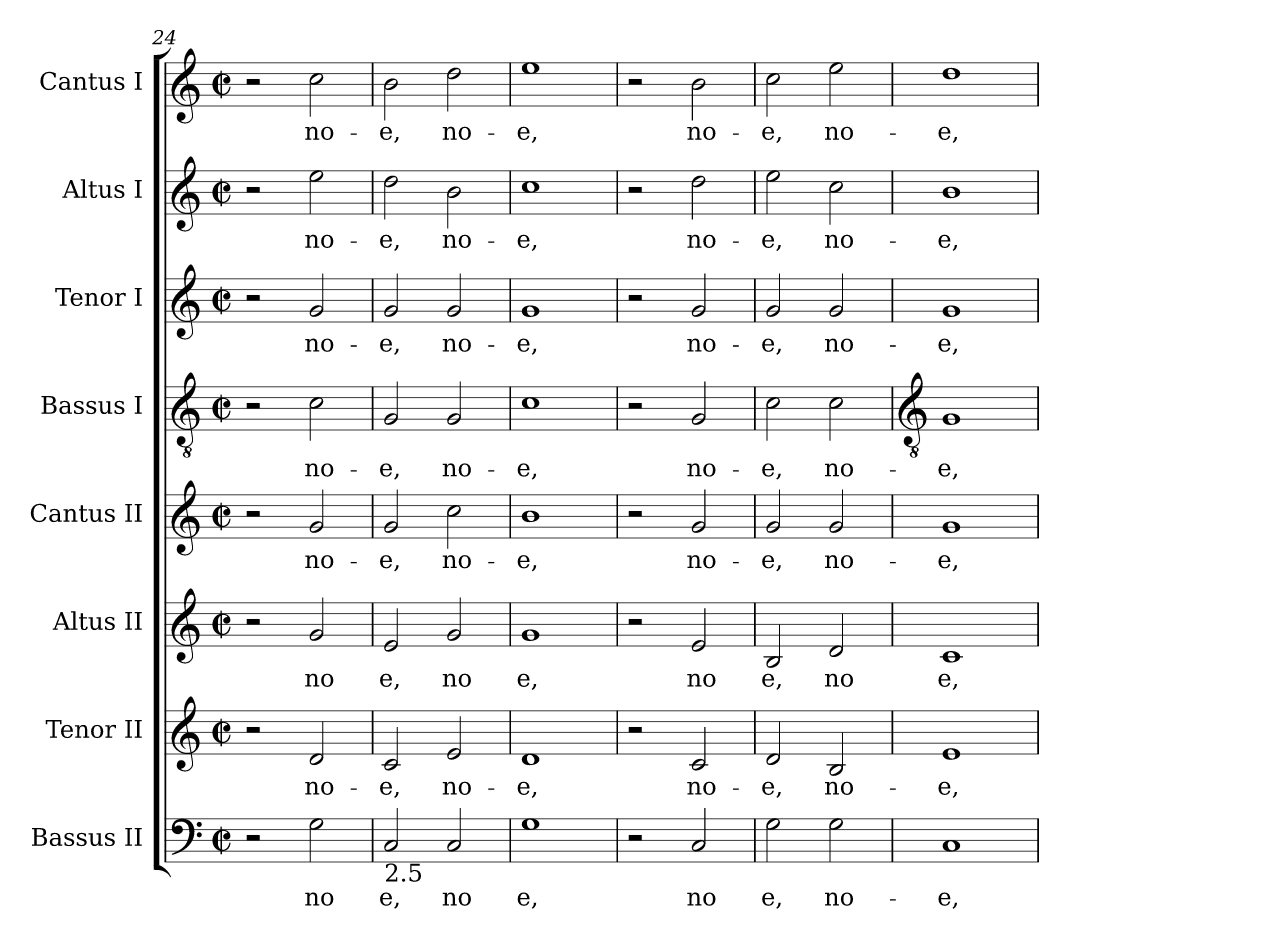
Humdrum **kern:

**kern	**text	**kern	**text	**kern	**text	**kern	**text	**kern	**text	**kern	**text	**kern	**text	**kern	**text
*part8	*part8	*part7	*part7	*part6	*part6	*part5	*part5	*part4	*part4	*part3	*part3	*part2	*part2	*part1	*part1
*staff8	*staff8	*staff7	*staff7	*staff6	*staff6	*staff5	*staff5	*staff4	*staff4	*staff3	*staff3	*staff2	*staff2	*staff1	*staff1
*I"Bassus II	*	*I"Tenor II	*	*I"Altus II	*	*I"Cantus II	*	*I"Bassus I	*	*I"Tenor I	*	*I"Altus I	*	*I"Cantus I	*
*clefF4	*	*clefG2	*	*clefG2	*	*clefG2	*	*clefGv2	*	*clefG2	*	*clefG2	*	*clefG2	*
*k[]	*	*k[]	*	*k[]	*	*k[]	*	*k[]	*	*k[]	*	*k[]	*	*k[]	*
*C:	*	*C:	*	*C:	*	*C:	*	*C:	*	*C:	*	*C:	*	*C:	*
*M2/2	*	*M2/2	*	*M2/2	*	*M2/2	*	*M2/2	*	*M2/2	*	*M2/2	*	*M2/2	*
*met(c|)	*	*met(c|)	*	*met(c|)	*	*met(c|)	*	*met(c|)	*	*met(c|)	*	*met(c|)	*	*met(c|)	*
=24	=24	=24	=24	=24	=24	=24	=24	=24	=24	=24	=24	=24	=24	=24	=24
2r	.	2r	.	2r	.	2r	.	2r	.	2r	.	2r	.	2r	.
!	!LO:LY:b	!	!LO:LY:b	!	!LO:LY:b	!	!LO:LY:b	!	!LO:LY:b	!	!LO:LY:b	!	!LO:LY:b	!	!LO:LY:b
2G\	no	2d/	no-	2g/	no	2g/	no-	2c\	no-	2g/	no-	2ee\	no-	2cc\	no-
=25	=25	=25	=25	=25	=25	=25	=25	=25	=25	=25	=25	=25	=25	=25	=25
!LO:TX:b:t=2.5	!	!	!	!	!	!	!	!	!	!	!	!	!	!	!
!	!LO:LY:b	!	!LO:LY:b	!	!LO:LY:b	!	!LO:LY:b	!	!LO:LY:b	!	!LO:LY:b	!	!LO:LY:b	!	!LO:LY:b
2C/	e,	2c/	-e,	2e/	e,	2g/	-e,	2G/	-e,	2g/	-e,	2dd\	-e,	2b\	-e,
!	!LO:LY:b	!	!LO:LY:b	!	!LO:LY:b	!	!LO:LY:b	!	!LO:LY:b	!	!LO:LY:b	!	!LO:LY:b	!	!LO:LY:b
2C/	no	2e/	no-	2g/	no	2cc\	no-	2G/	no-	2g/	no-	2b\	no-	2dd\	no-
=26	=26	=26	=26	=26	=26	=26	=26	=26	=26	=26	=26	=26	=26	=26	=26
!	!LO:LY:b	!	!LO:LY:b	!	!LO:LY:b	!	!LO:LY:b	!	!LO:LY:b	!	!LO:LY:b	!	!LO:LY:b	!	!LO:LY:b
1G	e,	1d	-e,	1g	e,	1b	-e,	1c	-e,	1g	-e,	1cc	-e,	1ee	-e,
=27	=27	=27	=27	=27	=27	=27	=27	=27	=27	=27	=27	=27	=27	=27	=27
2r	.	2r	.	2r	.	2r	.	2r	.	2r	.	2r	.	2r	.
!	!LO:LY:b	!	!LO:LY:b	!	!LO:LY:b	!	!LO:LY:b	!	!LO:LY:b	!	!LO:LY:b	!	!LO:LY:b	!	!LO:LY:b
2C/	no	2c/	no-	2e/	no	2g/	no-	2G/	no-	2g/	no-	2dd\	no-	2b\	no-
!!LO:LB:g=z
=28	=28	=28	=28	=28	=28	=28	=28	=28	=28	=28	=28	=28	=28	=28	=28
!	!LO:LY:b	!	!LO:LY:b	!	!LO:LY:b	!	!LO:LY:b	!	!LO:LY:b	!	!LO:LY:b	!	!LO:LY:b	!	!LO:LY:b
2G\	e,	2d/	-e,	2B/	e,	2g/	-e,	2c\	-e,	2g/	-e,	2ee\	-e,	2cc\	-e,
!	!LO:LY:b	!	!LO:LY:b	!	!LO:LY:b	!	!LO:LY:b	!	!LO:LY:b	!	!LO:LY:b	!	!LO:LY:b	!	!LO:LY:b
2G\	no-	2B/	no-	2d/	no	2g/	no-	2c\	no-	2g/	no-	2cc\	no-	2ee\	no-
!!LO:LB:g=z
=29	=29	=29	=29	=29	=29	=29	=29	=29	=29	=29	=29	=29	=29	=29	=29
*	*	*	*	*	*	*	*	*clefGv2	*	*	*	*	*	*	*
!	!LO:LY:b	!	!LO:LY:b	!	!LO:LY:b	!	!LO:LY:b	!	!LO:LY:b	!	!LO:LY:b	!	!LO:LY:b	!	!LO:LY:b
1C	-e,	1e	-e,	1c	e,	1g	-e,	1G	-e,	1g	-e,	1b	-e,	1dd	-e,
=	=	=	=	=	=	=	=	=	=	=	=	=	=	=	=
*-	*-	*-	*-	*-	*-	*-	*-	*-	*-	*-	*-	*-	*-	*-	*-
